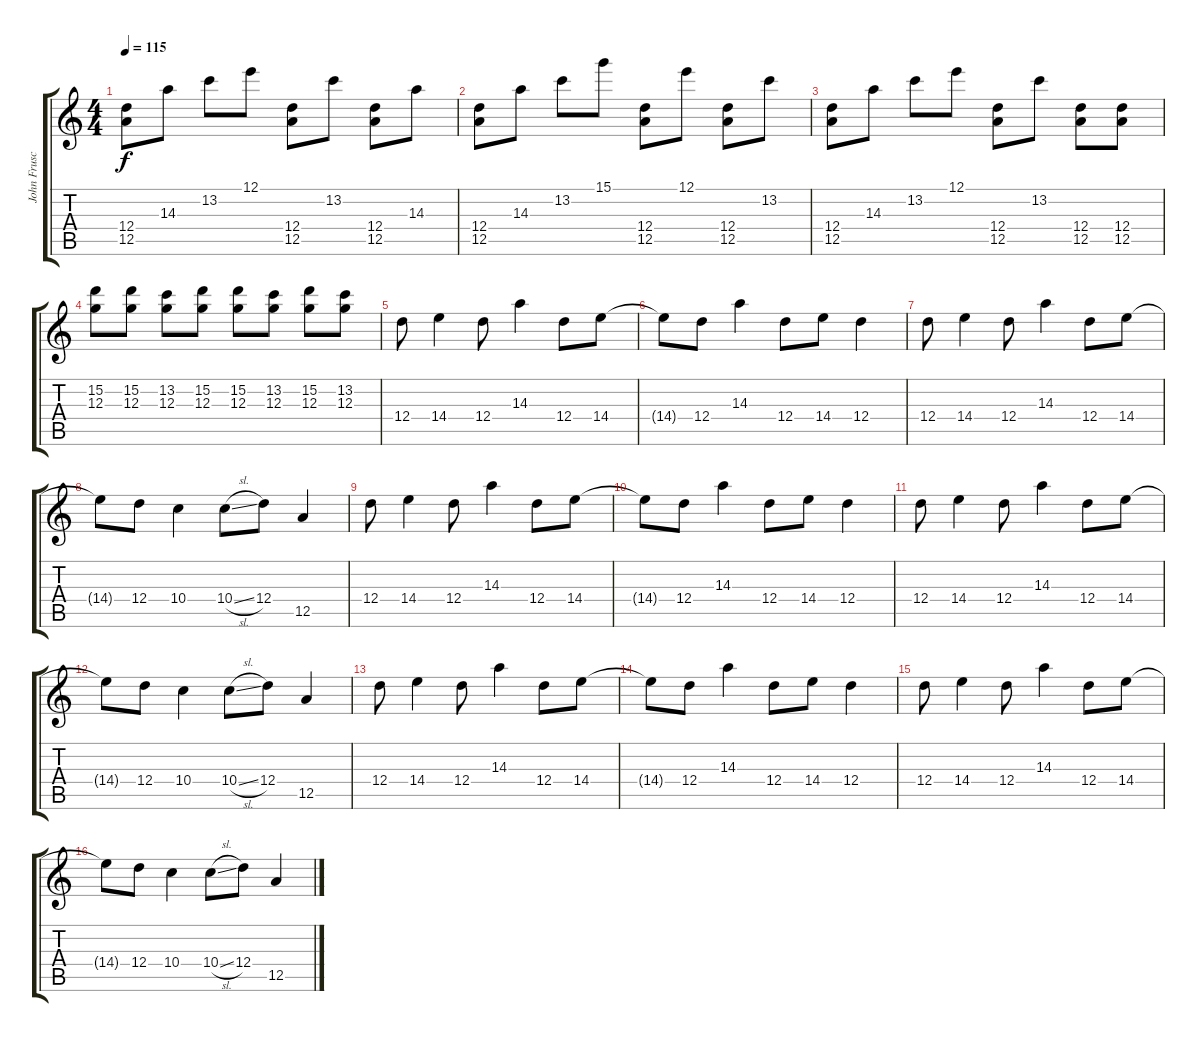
\track ("John Frusciante I" "John Frusc") {instrument electricguitarjazz}
\staff {score tabs}
\tuning (E4 B3 G3 D3 A2 D2) {hide}
\ts (4 4)
\tempo 115
\clef g2
\ks c
(12.4 12.5).8{dy f} 14.3.8 13.2.8 12.1.8 (12.4 12.5).8 13.2.8 (12.4 12.5).8 14.3.8 |
(12.4 12.5).8 14.3.8 13.2.8 15.1.8 (12.4 12.5).8 12.1.8 (12.4 12.5).8 13.2.8 |
(12.4 12.5).8 14.3.8 13.2.8 12.1.8 (12.4 12.5).8 13.2.8 (12.4 12.5).8 (12.4 12.5).8 |
(15.2 12.3).8 (15.2 12.3).8 (13.2 12.3).8 (15.2 12.3).8 (15.2 12.3).8 (13.2 12.3).8 (15.2 12.3).8 (13.2 12.3).8 |
12.4.8{instrument distortionguitar} 14.4.4 12.4.8 14.3.4 12.4.8 14.4.8 |
14.4{t}.8 12.4.8 14.3.4 12.4.8 14.4.8 12.4.4 |
12.4.8 14.4.4 12.4.8 14.3.4 12.4.8 14.4.8 |
14.4{t}.8 12.4.8 10.4.4 10.4{sl}.8 12.4.8 12.5.4 |
12.4.8 14.4.4 12.4.8 14.3.4 12.4.8 14.4.8 |
14.4{t}.8 12.4.8 14.3.4 12.4.8 14.4.8 12.4.4 |
12.4.8 14.4.4 12.4.8 14.3.4 12.4.8 14.4.8 |
14.4{t}.8 12.4.8 10.4.4 10.4{sl}.8 12.4.8 12.5.4 |
12.4.8 14.4.4 12.4.8 14.3.4 12.4.8 14.4.8 |
14.4{t}.8 12.4.8 14.3.4 12.4.8 14.4.8 12.4.4 |
12.4.8 14.4.4 12.4.8 14.3.4 12.4.8 14.4.8 |
14.4{t}.8 12.4.8 10.4.4 10.4{sl}.8 12.4.8 12.5.4
